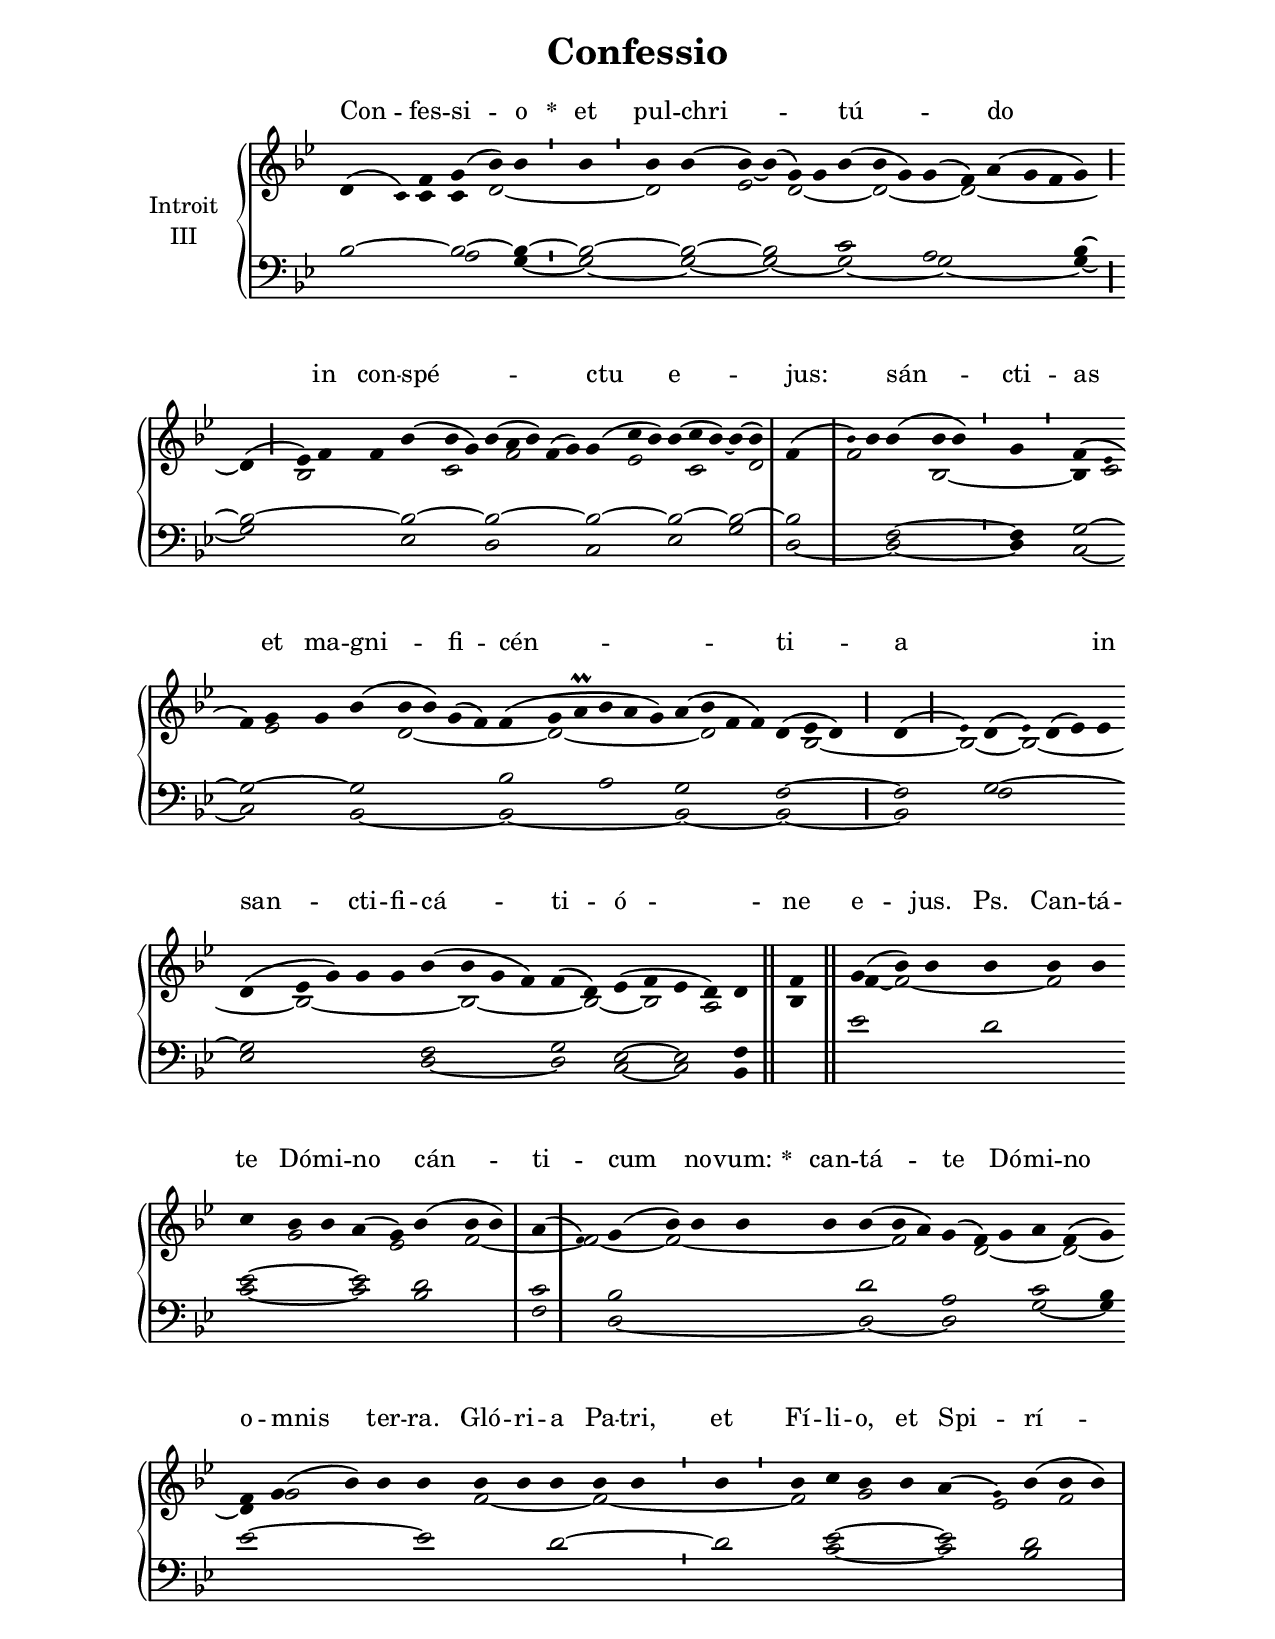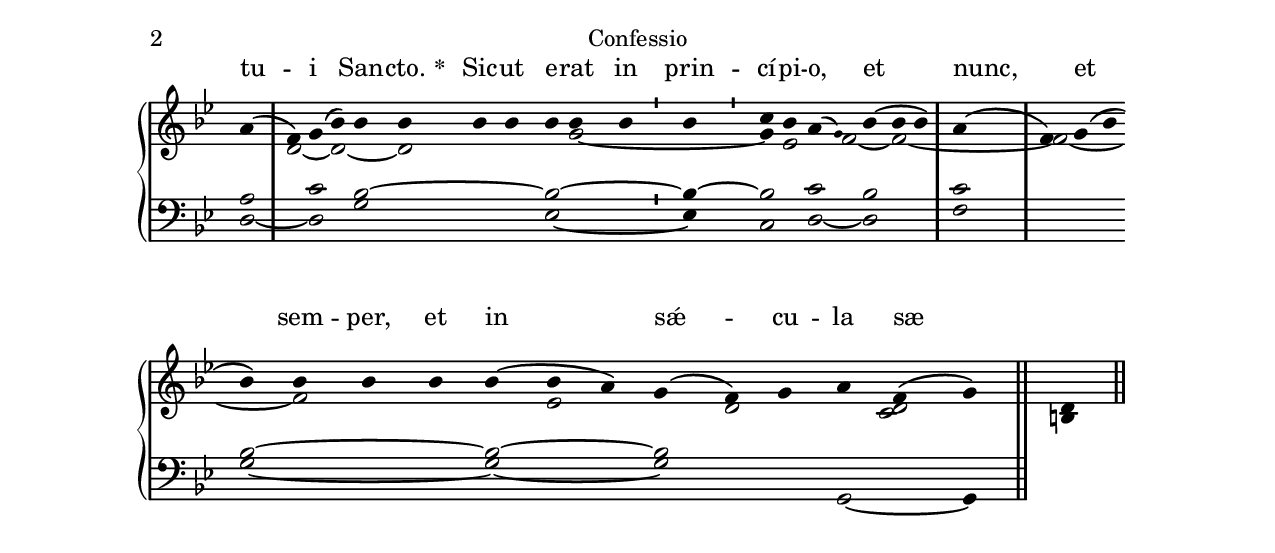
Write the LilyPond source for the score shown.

\version "2.18"
\include "gregorian.ly"
\include "noh2.ily"


%Page reference: page i.188
%(volume.page)

global = {
 \key g \minor
 \cadenzaOn 
}

\header {
  title = \markup \center-column {"Confessio" \vspace #1 }
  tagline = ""
  composer = ""
}

\paper {
 #(include-special-characters)
  oddHeaderMarkup = \markup \fill-line {
    \line {}
    \center-column {
      \on-the-fly #first-page     " "
      \on-the-fly #not-first-page "Confessio"
    }
    \line { \on-the-fly #print-page-number-check-first \fromproperty #'page:page-number-string }
  }
  evenHeaderMarkup = \markup \fill-line {
    \line { \on-the-fly #print-page-number-check-first \fromproperty #'page:page-number-string }
    \center-column { "Confessio" }
    \line {}
  }
}

chantText = \lyricmode {
Con -- fes -- si -- o 
\set stanza = " * " et pul -- chri -- _ tú -- _ do _ 
in con -- spé -- _ _ ctu e -- jus: _ 
sán -- cti -- as et ma -- gni -- fi -- cén -- _ ti -- a _ _ 
in san -- cti -- fi -- cá -- ti -- ó -- _ ne e -- jus. Ps. 
Can -- tá -- te Dó -- mi -- no cán -- ti -- cum no -- vum: 
\set stanza = " * " 
can -- tá -- te Dó -- mi -- no o -- mnis ter -- ra. 
Gló -- ri -- a Pa -- tri, et Fí -- li -- o, et Spi -- rí -- tu -- i San -- cto. 
\set stanza = " * " 
Sic -- ut e -- rat in prin -- cí -- pi -- o, et nunc, et sem -- per, 
et in sǽ -- cu -- la sæ -- cu -- ló -- rum. A -- men. }

chantMusic = {
\tieDown   d'4 ( \once \tweak #'font-size #-4 c' ) f'4 g'4 ( bes'4) bes'4 \divisioMinima
 bes'4 bes'4 bes'4 ( bes'4) ~ bes'4 ( g'4) g'4 bes'4 ( bes'4 g'4) g'4 ( f'4) a'4 ( g'4 f'4 g'4) \divisioMaior \forceBreak

 d'4 ( ees'4) f'4 f'4 bes'4 ( bes'4 g'4) bes'4 ( a'4 bes'4) f'4 ( g'4) g'4 ( c''4 bes'4) bes'4 ( c''4 bes'4) ~ bes'4 ( bes'4) \divisioMaxima
 f'4 ( \once \tweak #'font-size #-4 bes' ) bes'4 bes'4 ( bes'4 bes'4) \divisioMinima
 g'4 f'4 ( \once \tweak #'font-size #-4 ees'  \forceBreak
) f'4 g'4 g'4 bes'4 ( bes'4 bes'4) g'4 ( f'4) f'4 ( g'4 a'\prall bes'4 a'4 g'4) a'4 ( bes'4 f'4 f'4) d'4 ( ees'4 d'4) \divisioMaior
 d'4 ( \once \tweak #'font-size #-4 ees' ) d'4 ( \once \tweak #'font-size #-4 ees' ) d'4 ( ees'4) ees'4 \forceBreak
 d'4 ( ees'4 g'4) g'4 g'4 bes'4 ( bes'4 g'4 f'4) f'4 ( d'4) ees'4 ( f'4 ees'4 d'4) d'4 \finalis
 f'4 g'4 ( bes'4) bes'4 bes'4 bes'4 bes'4 \forceBreak
 c''4 bes'4 bes'4 a'4 ( g'4) bes'4 ( bes'4 bes'4) \divisioMaxima
 a'4 ( \once \tweak #'font-size #-4 f' ) g'4 ( bes'4) bes'4 bes'4 bes'4 bes'4 ( bes'4 a'4) g'4 ( f'4) g'4 a'4 f'4 ( g'4) \finalis \forceBreak

  f'4 g'4 ( bes'4) bes'4 bes'4 bes'4 bes'4 bes'4 bes'4 bes'4 \divisioMinima
 bes'4 bes'4 c''4 bes'4 bes'4 a'4 ( \once \tweak #'font-size #-4 g' ) bes'4 ( bes'4 bes'4) \divisioMaxima \forceBreak

 a'4 ( f'4) g'4 ( bes'4) bes'4 bes'4 bes'4 bes'4 bes'4 bes'4 bes'4 \divisioMinima
 bes'4 c''4 bes'4 a'4 ( \once \tweak #'font-size #-4 g' ) bes'4 ( bes'4 bes'4) \divisioMaxima
 a'4 ( f'4) g'4 ( bes'4 \forceBreak
) bes'4 bes'4 bes'4 bes'4 bes'4 ( bes'4 a'4) g'4 ( f'4) g'4 a'4 f'4 ( g'4) \finalis

}

altoMusic = {
r4 \tiny c' \normalsize4 c'4 d'2*3/2 ~ \divisioMinima
d'2 ees'2 d'2*3/2 ~ d'2*3/2 ~ d'2*5/2 ~ d'4 \divisioMaior
bes2*4/2 c'2*3/2 f'2*5/2 ees'2*3/2 c'2*3/2 d'2 \divisioMaxima
f'2*3/2 bes2*3/2 ~ \divisioMinima
bes4 c'2 ees'2*3/2 d'2*5/2 ~ d'2*6/2 ~ d'2*4/2 bes2*3/2 ~ \divisioMaior
bes2 ~ bes2*5/2 ~ bes2*5/2 ~ bes2*4/2 ~ bes2 ~ bes2 a2 bes4 \finalis
f'4 ~ f'2*3/2 ~ f'2*3/2 g'2*3/2 ees'2 f'2*3/2 ~ \divisioMaxima
f'2 ~ f'2*5/2 ~ f'2*3/2 d'2*3/2 ~ d'2 ~ d'4 g'2*4/2 f'2*3/2 ~ f'2*3/2 ~ \divisioMinima
f'2 g'2*3/2 ees'2 f'2*3/2 \divisioMaxima
d'2 ~ d'2 ~ d'2*4/2 g'2*3/2 ~ \divisioMinima
g'4 ees'2 f'2 ~ f'2*3/2 ~ \divisioMaxima
f'2*4/2 ~ f'2*4/2 ees'2*3/2 d'2*3/2 <d' c'>2 <d' b>4 \finalis
}

tenorMusic = {
bes2*3/2 ~ bes2 ~ bes4 ~ \divisioMinima
bes2 ~ bes2 ~ bes2*3/2 c'2*3/2 a2*5/2 bes4 ~ \divisioMaior
bes2*4/2 ~ bes2*3/2 ~ bes2*5/2 ~ bes2*3/2 ~ bes2*3/2 ~ bes2 ~ \divisioMaxima
bes2*3/2 f2*3/2 ~ \divisioMinima
f4 g2 ~ g2*3/2 ~ g2*5/2 bes2*3/2 a2*3/2 g2*4/2 f2*3/2 ~ \divisioMaior
f2 g2*5/2 ~ g2*5/2 f2*4/2 g2 ees2 ~ ees2 f4 \finalis
r4 ees'2*3/2 d'2*3/2 ees'2*3/2 ~ ees'2 d'2*3/2 \divisioMaxima
c'2 bes2*5/2 d'2*3/2 a2*3/2 c'2 bes4 ees'2*4/2 ~ ees'2*3/2 d'2*3/2 ~ \divisioMinima
d'2 ees'2*3/2 ~ ees'2 d'2*3/2 \divisioMaxima
a2 c'2 bes2*4/2 ~ bes2*3/2 ~ \divisioMinima
bes4 ~ bes2 c'2 bes2*3/2 \divisioMaxima
c'2*4/2 bes2*4/2 ~ bes2*3/2 ~ bes2*3/2 r2 r4 \finalis
}

bassMusic = {
r2*3/2 a2 g4 ~ \divisioMinima
g2 ~ g2 ~ g2*3/2 ~ g2*3/2 ~ g2*5/2 ~ g4 ~ \divisioMaior
g2*4/2 ees2*3/2 d2*5/2 c2*3/2 ees2*3/2 g2 \divisioMaxima
d2*3/2 ~ d2*3/2 ~ \divisioMinima
d4 c2 ~ c2*3/2 bes,2*5/2 ~ bes,2*6/2 ~ bes,2*4/2 ~ bes,2*3/2 ~ \divisioMaior
bes,2 f2*5/2 ees2*5/2 d2*4/2 ~ d2 c2 ~ c2 bes,4 \finalis
r2*7/2 c'2*3/2 ~ c'2 bes2*3/2 \divisioMaxima
f2 d2*5/2 ~ d2*3/2 ~ d2*3/2 g2 ~ g4 r2*12/2 c'2*3/2 ~ c'2 bes2*3/2 \divisioMaxima
d2 ~ d2 g2*4/2 ees2*3/2 ~ \divisioMinima
ees4 c2 d2 ~ d2*3/2 \divisioMaxima
f2*4/2 g2*4/2 ~ g2*3/2 ~ g2*3/2 g,2 ~ g,4 \finalis
}

voiceLines = {
\voiceLineStyle


}

\score{
  <<
    \new GrandStaff <<
      \set GrandStaff.autoBeaming = ##f
      \set GrandStaff.instrumentName = \markup \center-column {
        "Introit"
        "III"
      }
      \new Staff = up <<
        \new Voice = "chant" {
          \voiceOne \global \chantMusic
        }
        \new Voice {
          \voiceTwo \global \altoMusic
        }
      >>

      \new Staff = down <<
        \clef bass
        \new Voice {
          \voiceOne \global \tenorMusic
        }
        \new Voice {
          \voiceTwo \global \bassMusic
        }
	\new Voice {
        \voiceThree \global \voiceLines
        }
      >>
    >>
    \new Lyrics \lyricsto chant {
      \chantText
    }
  >>
  \layout{
  }
  \midi{
    \tempo 4 = 125
  }
}
